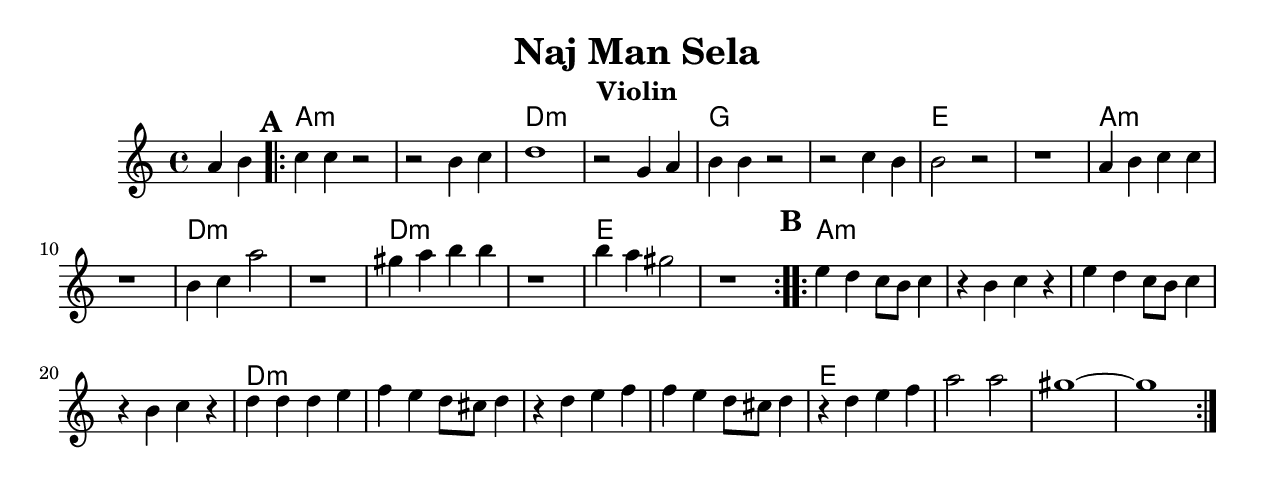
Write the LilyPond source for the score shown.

\version "2.18.0"
\include "english.ly"
\paper{
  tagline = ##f
  print-all-headers = ##t
  #(set-paper-size "letter")
}
date = #(strftime "%d-%m-%Y" (localtime (current-time)))

%\markup{ \italic{ " Updated " \date  }  }

%\markup{ Got something to say? }

global = {
  \clef treble
  \key a \minor
  \time 4/4
  \set Score.markFormatter = #format-mark-box-alphabet
}

%#################################### Melody ########################
melody = \relative c'' {
  \global
  \partial 4*2 a b   %lead in notes

  \repeat volta 2{
    \mark \default
    c4 c r2
    r2 b4 c
    d1
    r2 g,4 a
    b4 b r2
    r2 c4 b
    b2 r2
    r1
    a4 b c c
    r1
    b4 c a'2
    r1
    gs4 a b b
    r1
    b4 a gs2
    r1
  }


  \repeat volta 2{
    \mark \default
    e4 d c8 b c4
    r4 b c r
    e4 d c8 b c4
    r4 b c r
    d4 d d e

    f e d8 cs d4
    r4 d e
    f f e d8 cs d4
    r4 d e f
    a2 a
    gs1 ~gs1

  }
  \alternative {
    { }
    { }
  }

}
%################################# Lyrics #####################
%\addlyrics{  }
%################################# Chords #######################
harmonies = \chordmode {
  s2

  a2*4:m
  d2*4:m
  g2*4
  e2*4

  a2*4:m
  d2*4:m
  d2*4:m
  e2*4
  %b
  a2*8:m

  d2*8:m

  e2*8
}

\score {
  <<
    \new ChordNames {
      \set chordChanges = ##f
      \harmonies
    }
    \new Staff
    \melody
  >>
  \header{
    title= "Naj Man Sela"
    subtitle=""
    composer= ""
    instrument = "Violin"
    arranger= ""
  }
  \layout{indent = 1.0\cm}
  \midi {
    \tempo 4 = 200

    % \midi { }
  }
}
